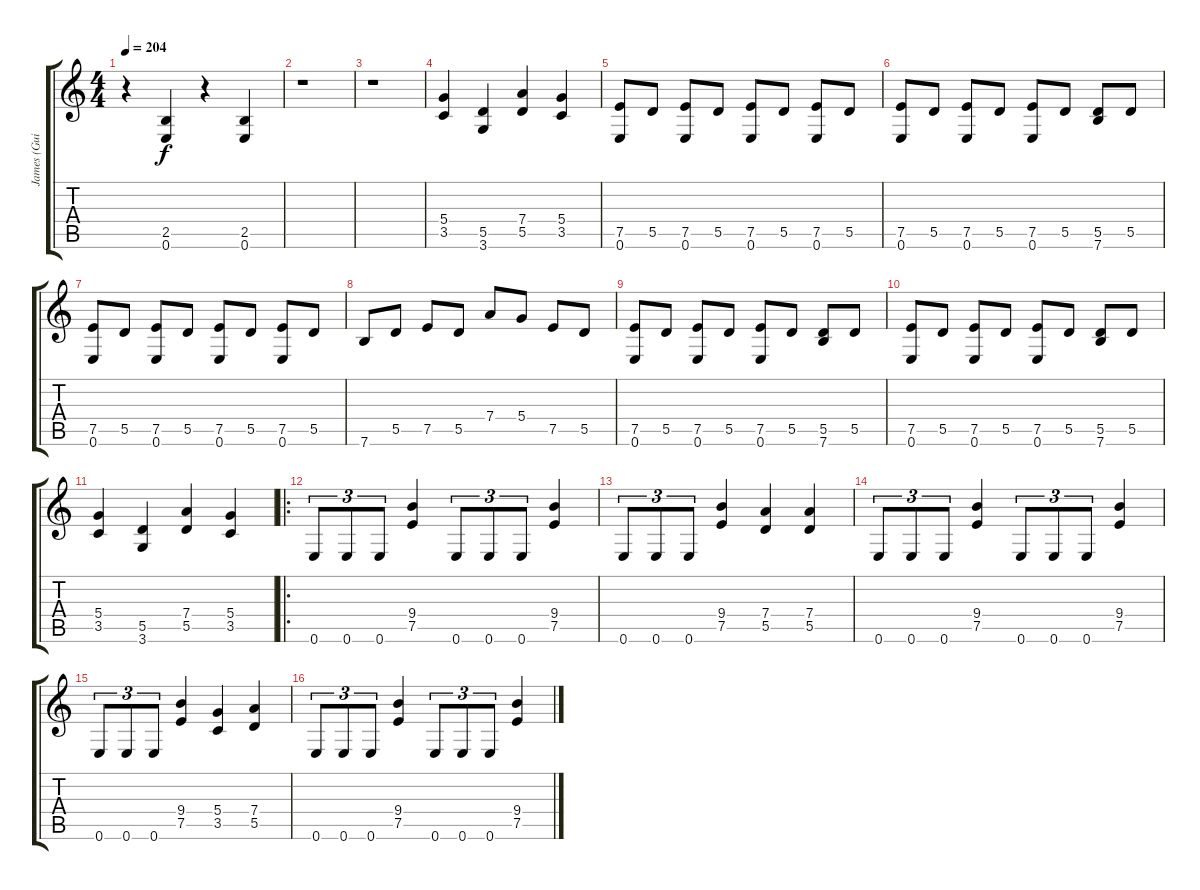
\track ("James (Guitar 1)" "James (Gui") {instrument distortionguitar}
\staff {score tabs}
\tuning (E4 B3 G3 D3 A2 E2) {hide}
\ts (4 4)
\tempo 204
\clef g2
\ks c
r.4{dy f} (2.5 0.6).4 r.4 (2.5 0.6).4 |
r.1 |
r.1 |
(5.4 3.5).4 (5.5 3.6).4 (7.4 5.5).4 (5.4 3.5).4 |
(7.5 0.6).8 5.5.8 (7.5 0.6).8 5.5.8 (7.5 0.6).8 5.5.8 (7.5 0.6).8 5.5.8 |
(7.5 0.6).8 5.5.8 (7.5 0.6).8 5.5.8 (7.5 0.6).8 5.5.8 (5.5 7.6).8 5.5.8 |
(7.5 0.6).8 5.5.8 (7.5 0.6).8 5.5.8 (7.5 0.6).8 5.5.8 (7.5 0.6).8 5.5.8 |
7.6.8 5.5.8 7.5.8 5.5.8 7.4.8 5.4.8 7.5.8 5.5.8 |
(7.5 0.6).8 5.5.8 (7.5 0.6).8 5.5.8 (7.5 0.6).8 5.5.8 (5.5 7.6).8 5.5.8 |
(7.5 0.6).8 5.5.8 (7.5 0.6).8 5.5.8 (7.5 0.6).8 5.5.8 (5.5 7.6).8 5.5.8 |
(5.4 3.5).4 (5.5 3.6).4 (7.4 5.5).4 (5.4 3.5).4 |
\ro
0.6.8{tu (3 2)} 0.6.8{tu (3 2)} 0.6.8{tu (3 2)} (9.4 7.5).4 0.6.8{tu (3 2)} 0.6.8{tu (3 2)} 0.6.8{tu (3 2)} (9.4 7.5).4 |
0.6.8{tu (3 2)} 0.6.8{tu (3 2)} 0.6.8{tu (3 2)} (9.4 7.5).4 (7.4 5.5).4 (7.4 5.5).4 |
0.6.8{tu (3 2)} 0.6.8{tu (3 2)} 0.6.8{tu (3 2)} (9.4 7.5).4 0.6.8{tu (3 2)} 0.6.8{tu (3 2)} 0.6.8{tu (3 2)} (9.4 7.5).4 |
0.6.8{tu (3 2)} 0.6.8{tu (3 2)} 0.6.8{tu (3 2)} (9.4 7.5).4 (5.4 3.5).4 (7.4 5.5).4 |
0.6.8{tu (3 2)} 0.6.8{tu (3 2)} 0.6.8{tu (3 2)} (9.4 7.5).4 0.6.8{tu (3 2)} 0.6.8{tu (3 2)} 0.6.8{tu (3 2)} (9.4 7.5).4
